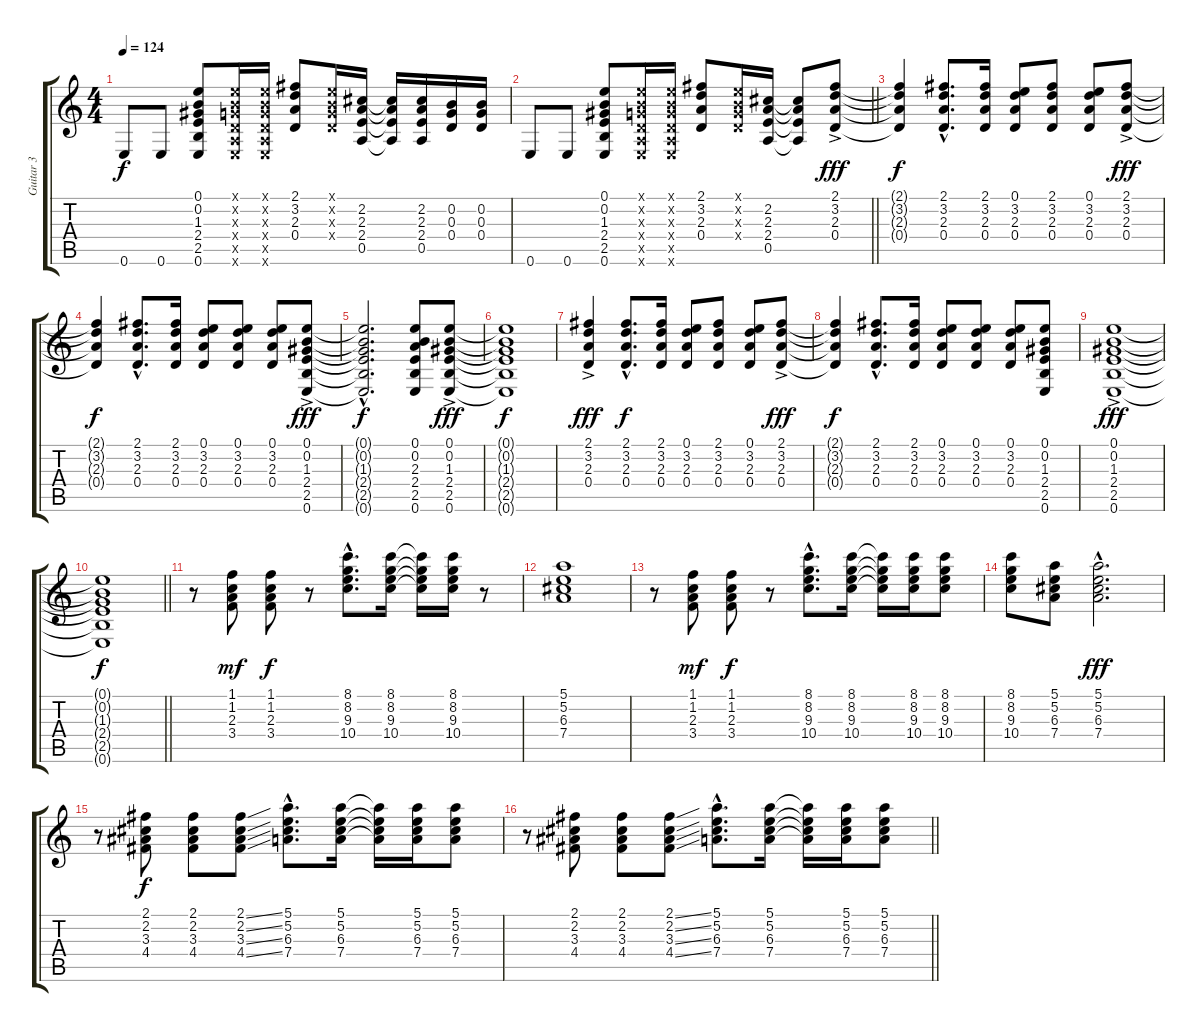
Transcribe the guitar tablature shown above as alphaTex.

\track ("Guitar 3" "Guitar 3") {instrument acousticguitarnylon}
\staff {score tabs}
\tuning (E4 B3 G3 D3 A2 E2) {hide}
\ts (4 4)
\tempo 124
\clef g2
\ks c
0.6.8{dy f} 0.6.8 (0.1 0.2 1.3 2.4 2.5 0.6).8 (0.1{x} 0.2{x} 0.3{x} 0.4{x} 0.5{x} 0.6{x}).16 (0.1{x} 0.2{x} 0.3{x} 0.4{x} 0.5{x} 0.6{x}).16 (2.1 3.2 2.3 0.4).8 (0.1{x} 0.2{x} 0.3{x} 0.4{x}).16 (2.2 2.3 2.4 0.5).16 (2.2{t} 2.3{t} 2.4{t} 0.5{t}).16 (2.2 2.3 2.4 0.5).16 (0.2 0.3 0.4).16 (0.2 0.3 0.4).16 |
\barLineRight lightlight
0.6.8 0.6.8 (0.1 0.2 1.3 2.4 2.5 0.6).8 (0.1{x} 0.2{x} 0.3{x} 0.4{x} 0.5{x} 0.6{x}).16 (0.1{x} 0.2{x} 0.3{x} 0.4{x} 0.5{x} 0.6{x}).16 (2.1 3.2 2.3 0.4).8 (0.1{x} 0.2{x} 0.3{x} 0.4{x}).16 (2.2 2.3 2.4 0.5).16 (2.2{t} 2.3{t} 2.4{t} 0.5{t}).8 (2.1{ac} 3.2{ac} 2.3{ac} 0.4{ac}).8{dy fff} |
(2.1{t} 3.2{t} 2.3{t} 0.4{t}).4{dy f} (2.1{hac} 3.2{hac} 2.3{hac} 0.4{hac}).8{d} (2.1 3.2 2.3 0.4).16 (0.1 3.2 2.3 0.4).8 (2.1 3.2 2.3 0.4).8 (0.1 3.2 2.3 0.4).8 (2.1{ac} 3.2{ac} 2.3{ac} 0.4{ac}).8{dy fff} |
(2.1{t} 3.2{t} 2.3{t} 0.4{t}).4{dy f} (2.1{hac} 3.2{hac} 2.3{hac} 0.4{hac}).8{d} (2.1 3.2 2.3 0.4).16 (0.1 3.2 2.3 0.4).8 (0.1 3.2 2.3 0.4).8 (0.1 3.2 2.3 0.4).8 (0.1{ac} 0.2{ac} 1.3{ac} 2.4{ac} 2.5{ac} 0.6{ac}).8{dy fff} |
(0.1{hac t} 0.2{hac t} 1.3{hac t} 2.4{hac t} 2.5{hac t} 0.6{hac t}).2{d dy f} (0.1 0.2 2.3 2.4 2.5 0.6).8 (0.1{ac} 0.2{ac} 1.3{ac} 2.4{ac} 2.5{ac} 0.6{ac}).8{dy fff} |
(0.1{t} 0.2{t} 1.3{t} 2.4{t} 2.5{t} 0.6{t}).1{dy f} |
(2.1{ac} 3.2{ac} 2.3{ac} 0.4{ac}).4{dy fff} (2.1{hac} 3.2{hac} 2.3{hac} 0.4{hac}).8{d dy f} (2.1 3.2 2.3 0.4).16 (0.1 3.2 2.3 0.4).8 (2.1 3.2 2.3 0.4).8 (0.1 3.2 2.3 0.4).8 (2.1{ac} 3.2{ac} 2.3{ac} 0.4{ac}).8{dy fff} |
(2.1{t} 3.2{t} 2.3{t} 0.4{t}).4{dy f} (2.1{hac} 3.2{hac} 2.3{hac} 0.4{hac}).8{d} (2.1 3.2 2.3 0.4).16 (0.1 3.2 2.3 0.4).8 (0.1 3.2 2.3 0.4).8 (0.1 3.2 2.3 0.4).8 (0.1 0.2 1.3 2.4 2.5 0.6).8 |
(0.1{ac} 0.2{ac} 1.3{ac} 2.4{ac} 2.5{ac} 0.6{ac}).1{dy fff} |
\barLineRight lightlight
(0.1{t} 0.2{t} 1.3{t} 2.4{t} 2.5{t} 0.6{t}).1{dy f} |
r.8 (1.1 1.2 2.3 3.4).8{dy mf} (1.1 1.2 2.3 3.4).8{dy f} r.8 (8.1{hac} 8.2{hac} 9.3{hac} 10.4{hac}).8{d} (8.1 8.2 9.3 10.4).16 (8.1{t} 8.2{t} 9.3{t} 10.4{t}).16 (8.1 8.2 9.3 10.4).16 r.8 |
(5.1 5.2 6.3 7.4).1 |
r.8 (1.1 1.2 2.3 3.4).8{dy mf} (1.1 1.2 2.3 3.4).8{dy f} r.8 (8.1{hac} 8.2{hac} 9.3{hac} 10.4{hac}).8{d} (8.1 8.2 9.3 10.4).16 (8.1{t} 8.2{t} 9.3{t} 10.4{t}).16 (8.1 8.2 9.3 10.4).16 (8.1 8.2 9.3 10.4).8 |
(8.1 8.2 9.3 10.4).8 (5.1 5.2 6.3 7.4).8 (5.1{hac} 5.2{hac} 6.3{hac} 7.4{hac}).2{d dy fff} |
r.8 (2.1 2.2 3.3 4.4).8{dy f} (2.1 2.2 3.3 4.4).8 (2.1{ss} 2.2{ss} 3.3{ss} 4.4{ss}).8 (5.1{hac} 5.2{hac} 6.3{hac} 7.4{hac}).8{d} (5.1 5.2 6.3 7.4).16 (5.1{t} 5.2{t} 6.3{t} 7.4{t}).16 (5.1 5.2 6.3 7.4).16 (5.1 5.2 6.3 7.4).8 |
\barLineRight lightlight
r.8 (2.1 2.2 3.3 4.4).8 (2.1 2.2 3.3 4.4).8 (2.1{ss} 2.2{ss} 3.3{ss} 4.4{ss}).8 (5.1{hac} 5.2{hac} 6.3{hac} 7.4{hac}).8{d} (5.1 5.2 6.3 7.4).16 (5.1{t} 5.2{t} 6.3{t} 7.4{t}).16 (5.1 5.2 6.3 7.4).16 (5.1 5.2 6.3 7.4).8
